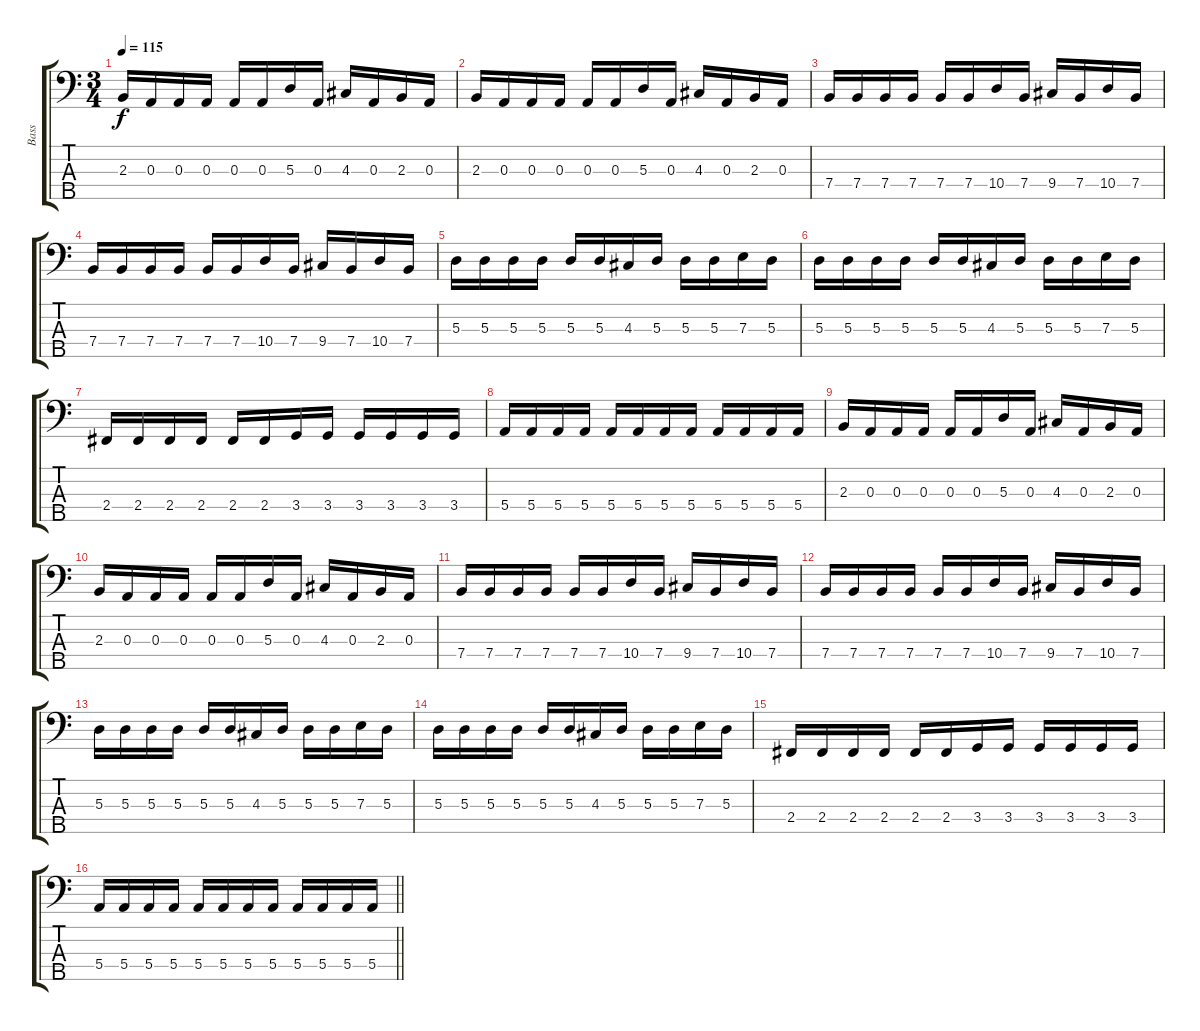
\track ("Bass" "Bass") {instrument electricbassfinger}
\staff {score tabs}
\tuning (G2 D2 A1 E1 B0) {hide}
\ts (3 4)
\tempo 115
\clef f4
\ks c
2.3.16{dy f} 0.3.16 0.3.16 0.3.16 0.3.16 0.3.16 5.3.16 0.3.16 4.3.16 0.3.16 2.3.16 0.3.16 |
2.3.16 0.3.16 0.3.16 0.3.16 0.3.16 0.3.16 5.3.16 0.3.16 4.3.16 0.3.16 2.3.16 0.3.16 |
7.4.16 7.4.16 7.4.16 7.4.16 7.4.16 7.4.16 10.4.16 7.4.16 9.4.16 7.4.16 10.4.16 7.4.16 |
7.4.16 7.4.16 7.4.16 7.4.16 7.4.16 7.4.16 10.4.16 7.4.16 9.4.16 7.4.16 10.4.16 7.4.16 |
5.3.16 5.3.16 5.3.16 5.3.16 5.3.16 5.3.16 4.3.16 5.3.16 5.3.16 5.3.16 7.3.16 5.3.16 |
5.3.16 5.3.16 5.3.16 5.3.16 5.3.16 5.3.16 4.3.16 5.3.16 5.3.16 5.3.16 7.3.16 5.3.16 |
2.4.16 2.4.16 2.4.16 2.4.16 2.4.16 2.4.16 3.4.16 3.4.16 3.4.16 3.4.16 3.4.16 3.4.16 |
5.4.16 5.4.16 5.4.16 5.4.16 5.4.16 5.4.16 5.4.16 5.4.16 5.4.16 5.4.16 5.4.16 5.4.16 |
2.3.16 0.3.16 0.3.16 0.3.16 0.3.16 0.3.16 5.3.16 0.3.16 4.3.16 0.3.16 2.3.16 0.3.16 |
2.3.16 0.3.16 0.3.16 0.3.16 0.3.16 0.3.16 5.3.16 0.3.16 4.3.16 0.3.16 2.3.16 0.3.16 |
7.4.16 7.4.16 7.4.16 7.4.16 7.4.16 7.4.16 10.4.16 7.4.16 9.4.16 7.4.16 10.4.16 7.4.16 |
7.4.16 7.4.16 7.4.16 7.4.16 7.4.16 7.4.16 10.4.16 7.4.16 9.4.16 7.4.16 10.4.16 7.4.16 |
5.3.16 5.3.16 5.3.16 5.3.16 5.3.16 5.3.16 4.3.16 5.3.16 5.3.16 5.3.16 7.3.16 5.3.16 |
5.3.16 5.3.16 5.3.16 5.3.16 5.3.16 5.3.16 4.3.16 5.3.16 5.3.16 5.3.16 7.3.16 5.3.16 |
2.4.16 2.4.16 2.4.16 2.4.16 2.4.16 2.4.16 3.4.16 3.4.16 3.4.16 3.4.16 3.4.16 3.4.16 |
\barLineRight lightlight
5.4.16 5.4.16 5.4.16 5.4.16 5.4.16 5.4.16 5.4.16 5.4.16 5.4.16 5.4.16 5.4.16 5.4.16
